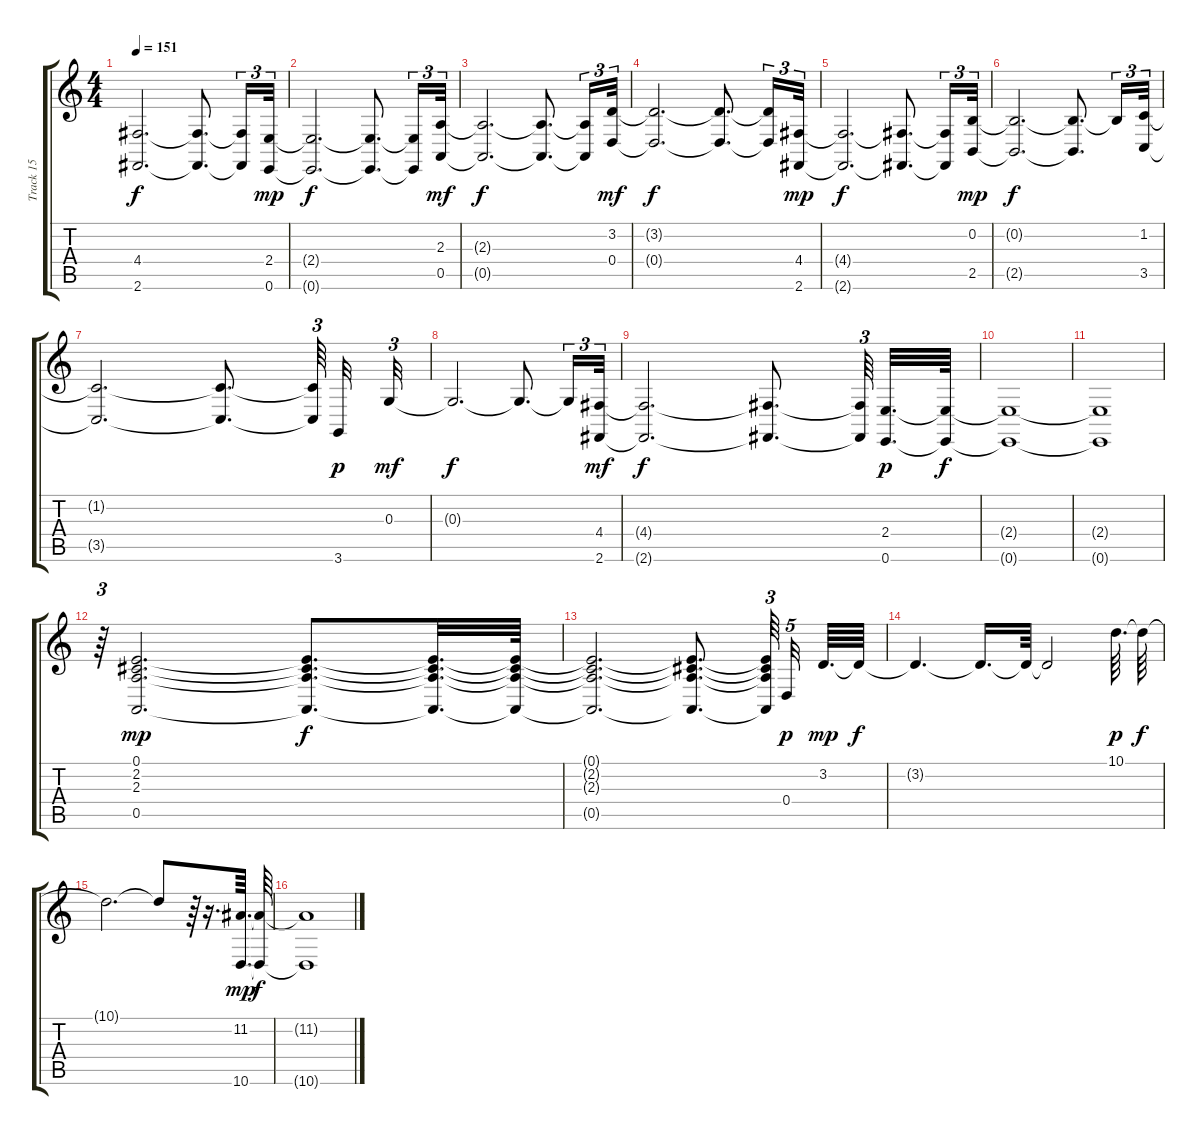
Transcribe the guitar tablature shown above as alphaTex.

\track ("Track 15" "Track 15") {instrument voiceoohs}
\staff {score tabs}
\tuning (E4 B3 G3 D3 A2 E2) {hide}
\ts (4 4)
\tempo 151
\clef g2
\ks c
(4.4{t} 2.6{t}).2{d dy f} (4.4{t} 2.6{t}).8{d} (4.4{t} 2.6{t}).16{tu (3 2)} (2.4 0.6).32{tu (3 2) dy mp} |
(2.4{t} 0.6{t}).2{d dy f} (2.4{t} 0.6{t}).8{d} (2.4{t} 0.6{t}).16{tu (3 2)} (2.3 0.5).32{tu (3 2) dy mf} |
(2.3{t} 0.5{t}).2{d dy f} (2.3{t} 0.5{t}).8{d} (2.3{t} 0.5{t}).16{tu (3 2)} (3.2 0.4).32{tu (3 2) dy mf} |
(3.2{t} 0.4{t}).2{d dy f} (3.2{t} 0.4{t}).8{d} (3.2{t} 0.4{t}).16{tu (3 2)} (4.4 2.6).32{tu (3 2) dy mp} |
(4.4{t} 2.6{t}).2{d dy f} (4.4{t} 2.6{t}).8{d} (4.4{t} 2.6{t}).16{tu (3 2)} (0.2 2.5).32{tu (3 2) dy mp} |
(0.2{t} 2.5{t}).2{d dy f} (0.2{t} 2.5{t}).8{d} 0.2{t}.16{tu (3 2)} (1.2 3.5).32{tu (3 2)} |
(1.2{t} 3.5{t}).2{d} (1.2{t} 3.5{t}).8{d} (1.2{t} 3.5{t}).64{tu (3 2) beam splitsecondary} 3.6.32{dy p} 0.3.32{tu (3 2) dy mf} |
0.3{t}.2{d dy f} 0.3{t}.8{d} 0.3{t}.16{tu (3 2)} (4.4 2.6).32{tu (3 2) dy mf} |
(4.4{t} 2.6{t}).2{d dy f} (4.4{t} 2.6{t}).8{d} (4.4{t} 2.6{t}).64{tu (3 2) beam splitsecondary} (2.4 0.6).32{d dy p} (2.4{t} 0.6{t}).64{dy f} |
(2.4{t} 0.6{t}).1 |
(2.4{t} 0.6{t}).1 |
r.64{tu (3 2)} (0.1 2.2 2.3 0.5).2{d dy mp} (0.1{t} 2.2{t} 2.3{t} 0.5{t}).8{d dy f} (0.1{t} 2.2{t} 2.3{t} 0.5{t}).32{d} (0.1{t} 2.2{t} 2.3{t} 0.5{t}).64 |
(0.1{t} 2.2{t} 2.3{t} 0.5{t}).2{d} (0.1{t} 2.2{t} 2.3{t} 0.5{t}).8{d} (0.1{t} 2.2{t} 2.3{t} 0.5{t}).64{tu (3 2)} 0.4.32{tu (5 4) dy p beam splitsecondary} 3.2.64{d dy mp} 3.2{t}.64{dy f} |
3.2{t}.4{d} 3.2{t}.16{d} 3.2{t}.64 3.2{t}.2 10.1.64{d dy p} 10.1{t}.64{dy f} |
10.1{t}.2{d} 10.1{t}.8 r.64 r.16{d} (11.2 10.6).64{d dy mp} (11.2{t} 10.6{t}).64{dy f} |
(11.2{t} 10.6{t}).1
